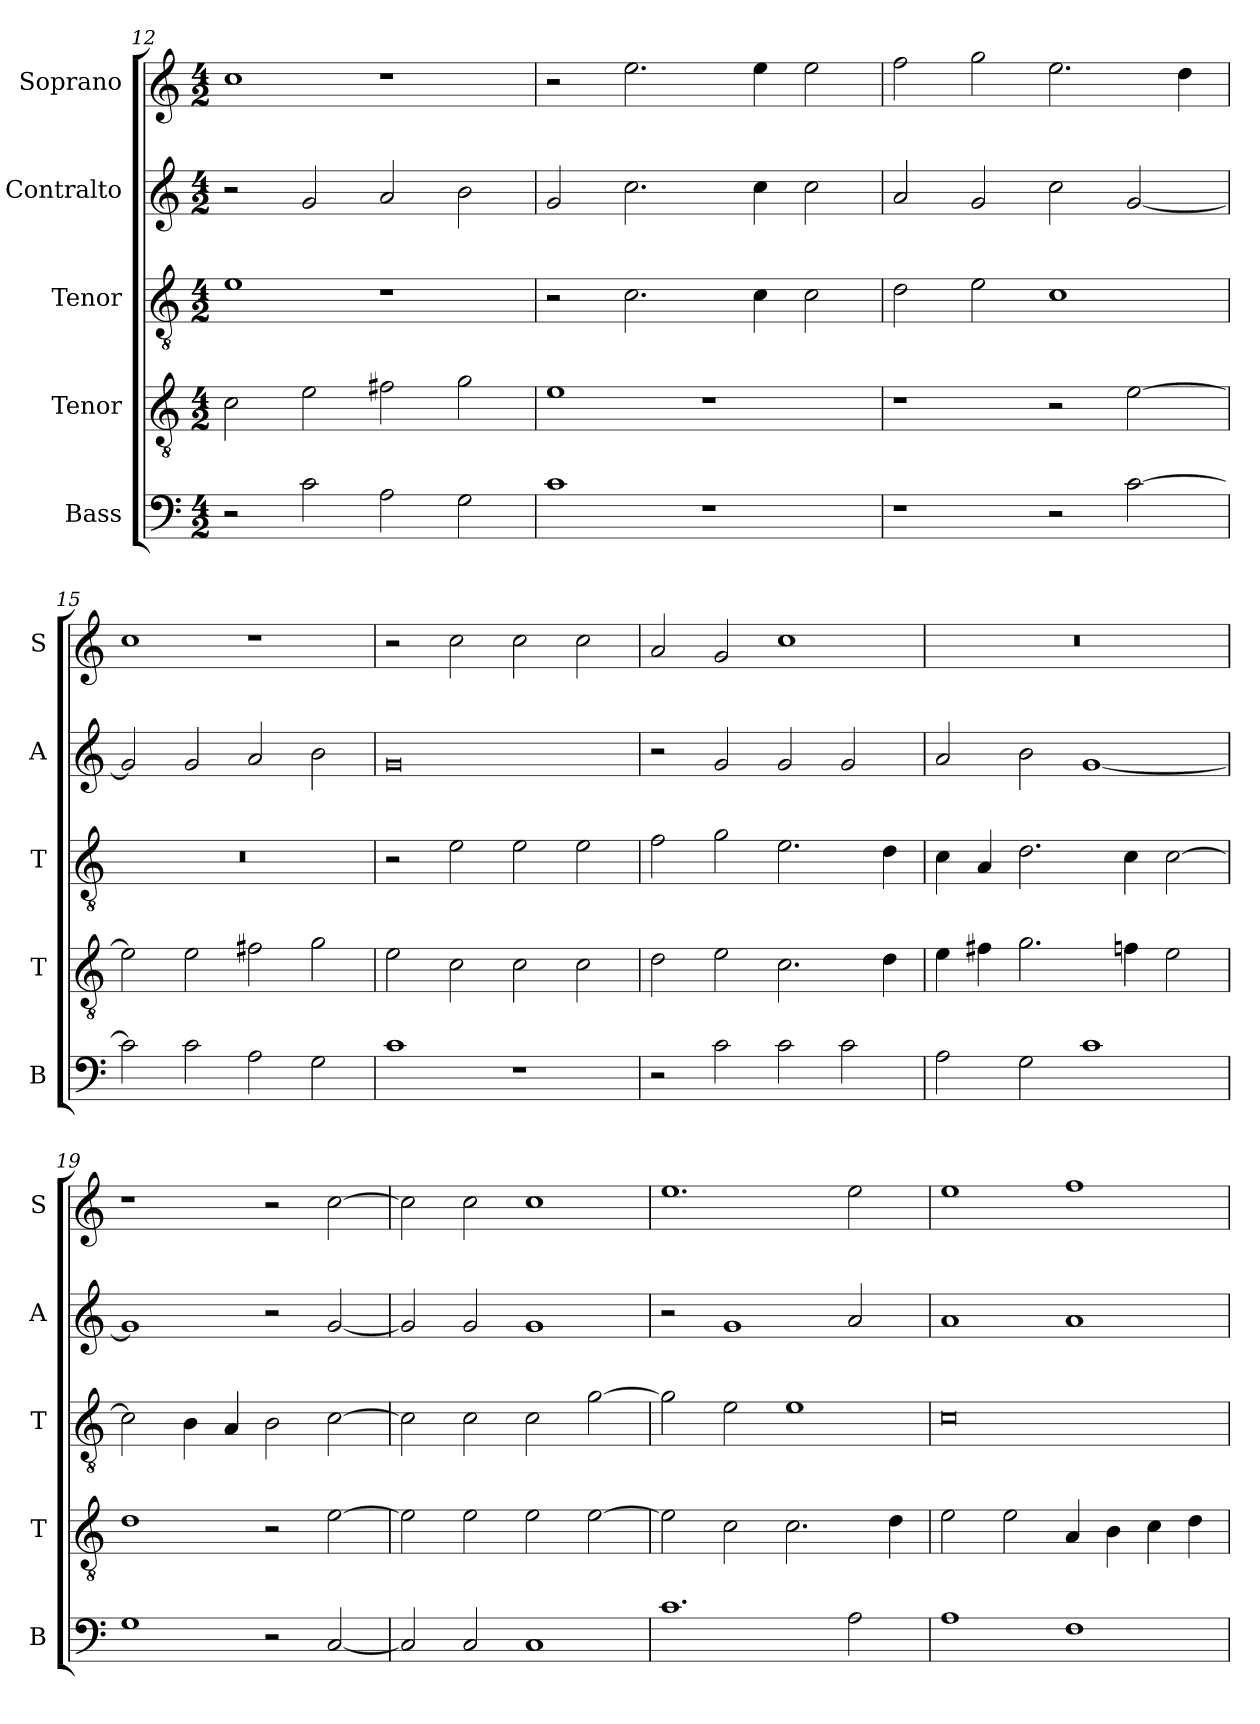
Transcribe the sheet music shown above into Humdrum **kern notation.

**kern	**kern	**kern	**kern	**kern
*part5	*part4	*part3	*part2	*part1
*staff5	*staff4	*staff3	*staff2	*staff1
*I"Bass	*I"Tenor	*I"Tenor	*I"Contralto	*I"Soprano
*I'B	*I'T	*I'T	*I'A	*I'S
*clefF4	*clefGv2	*clefGv2	*clefG2	*clefG2
*k[]	*k[]	*k[]	*k[]	*k[]
*C:ion	*C:ion	*C:ion	*C:ion	*C:ion
*M4/2	*M4/2	*M4/2	*M4/2	*M4/2
=12	=12	=12	=12	=12
2r	2c	1e	2r	1cc
2c	2e	.	2g	.
2A	2f#X	1r	2a	1r
2G	2g	.	2b	.
=13	=13	=13	=13	=13
1c	1e	2r	2g	2r
.	.	2.c	2.cc	2.ee
1r	1r	.	.	.
.	.	4c	4cc	4ee
.	.	2c	2cc	2ee
=14	=14	=14	=14	=14
1r	1r	2d	2a	2ff
.	.	2e	2g	2gg
2r	2r	1c	2cc	2.ee
[2c	[2e	.	[2g	.
.	.	.	.	4dd
=15	=15	=15	=15	=15
2c]	2e]	0r	2g]	1cc
2c	2e	.	2g	.
2A	2f#X	.	2a	1r
2G	2g	.	2b	.
=16	=16	=16	=16	=16
1c	2e	2r	0g	2r
.	2c	2e	.	2cc
1r	2c	2e	.	2cc
.	2c	2e	.	2cc
=17	=17	=17	=17	=17
2r	2d	2f	2r	2a
2c	2e	2g	2g	2g
2c	2.c	2.e	2g	1cc
2c	.	.	2g	.
.	4d	4d	.	.
=18	=18	=18	=18	=18
2A	4e	4c	2a	0r
.	4f#X	4A	.	.
2G	2.g	2.d	2b	.
1c	.	.	[1g	.
.	4fn	4c	.	.
.	2e	[2c	.	.
=19	=19	=19	=19	=19
1G	1d	2c]	1g]	1r
.	.	4B	.	.
.	.	4A	.	.
2r	2r	2B	2r	2r
[2C	[2e	[2c	[2g	[2cc
=20	=20	=20	=20	=20
2C]	2e]	2c]	2g]	2cc]
2C	2e	2c	2g	2cc
1C	2e	2c	1g	1cc
.	[2e	[2g	.	.
=21	=21	=21	=21	=21
1.c	2e]	2g]	2r	1.ee
.	2c	2e	1g	.
.	2.c	1e	.	.
2A	.	.	2a	2ee
.	4d	.	.	.
=22	=22	=22	=22	=22
1A	2e	0c	1a	1ee
.	2e	.	.	.
1F	4A	.	1a	1ff
.	4B	.	.	.
.	4c	.	.	.
.	4d	.	.	.
=	=	=	=	=
*-	*-	*-	*-	*-
